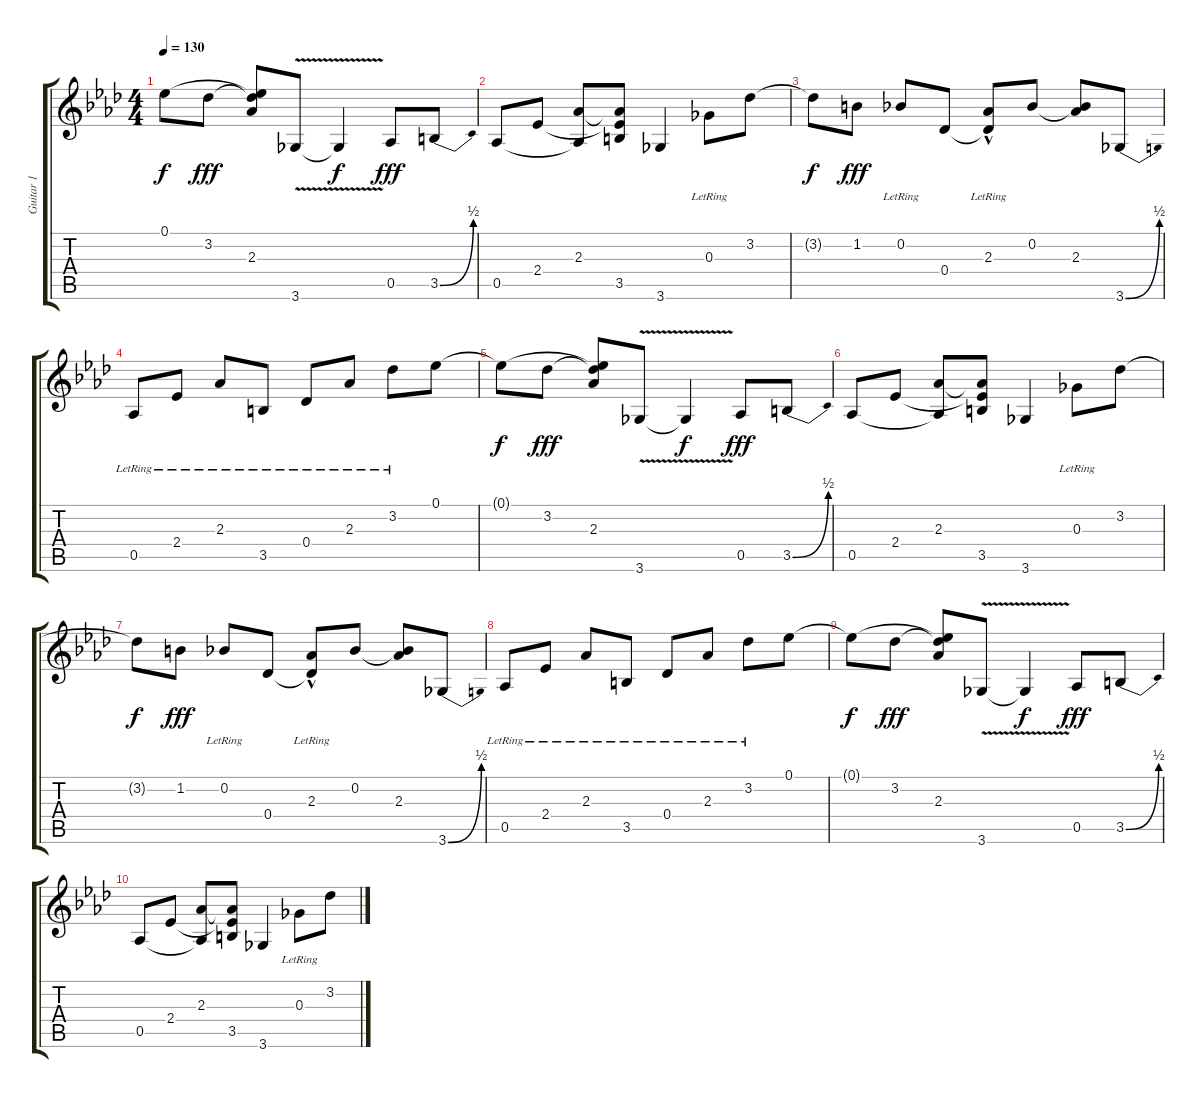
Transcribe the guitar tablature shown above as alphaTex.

\track ("Guitar 1" "Guitar 1") {instrument distortionguitar}
\staff {score tabs}
\tuning (Eb4 Bb3 Gb3 Db3 Ab2 Eb2) {hide}
\ts (4 4)
\tempo 130
\clef g2
\ks ab
0.1{t}.8{dy f} 3.2.8{dy fff} (0.1{t} 3.2{t} 2.3).8 3.6{v}.8 3.6{t}.4{dy f} 0.5.8{dy fff} 3.5{be (bend 0 0 60 2)}.8 |
0.5.8 2.4.8 (2.3 0.5{t}).8 (2.3{t} 2.4{t} 3.5).8 3.6.4 0.3{lr}.8 3.2.8 |
3.2{t}.8{dy f} 1.2.8{dy fff} 0.2{lr}.8 0.4.8 (2.3{lr} 0.4{hac t}).8 0.2.8 (0.2{t} 2.3).8 3.6{be (bend 0 0 60 2)}.8 |
0.5{lr}.8 2.4{lr}.8 2.3{lr}.8 3.5{lr}.8 0.4{lr}.8 2.3{lr}.8 3.2{lr}.8 0.1.8 |
0.1{t}.8{dy f} 3.2.8{dy fff} (0.1{t} 3.2{t} 2.3).8 3.6{v}.8 3.6{t}.4{dy f} 0.5.8{dy fff} 3.5{be (bend 0 0 60 2)}.8 |
0.5.8 2.4.8 (2.3 0.5{t}).8 (2.3{t} 2.4{t} 3.5).8 3.6.4 0.3{lr}.8 3.2.8 |
3.2{t}.8{dy f} 1.2.8{dy fff} 0.2{lr}.8 0.4.8 (2.3{lr} 0.4{hac t}).8 0.2.8 (0.2{t} 2.3).8 3.6{be (bend 0 0 60 2)}.8 |
0.5{lr}.8 2.4{lr}.8 2.3{lr}.8 3.5{lr}.8 0.4{lr}.8 2.3{lr}.8 3.2{lr}.8 0.1.8 |
0.1{t}.8{dy f} 3.2.8{dy fff} (0.1{t} 3.2{t} 2.3).8 3.6{v}.8 3.6{t}.4{dy f} 0.5.8{dy fff} 3.5{be (bend 0 0 60 2)}.8 |
0.5.8 2.4.8 (2.3 0.5{t}).8 (2.3{t} 2.4{t} 3.5).8 3.6.4 0.3{lr}.8 3.2.8
